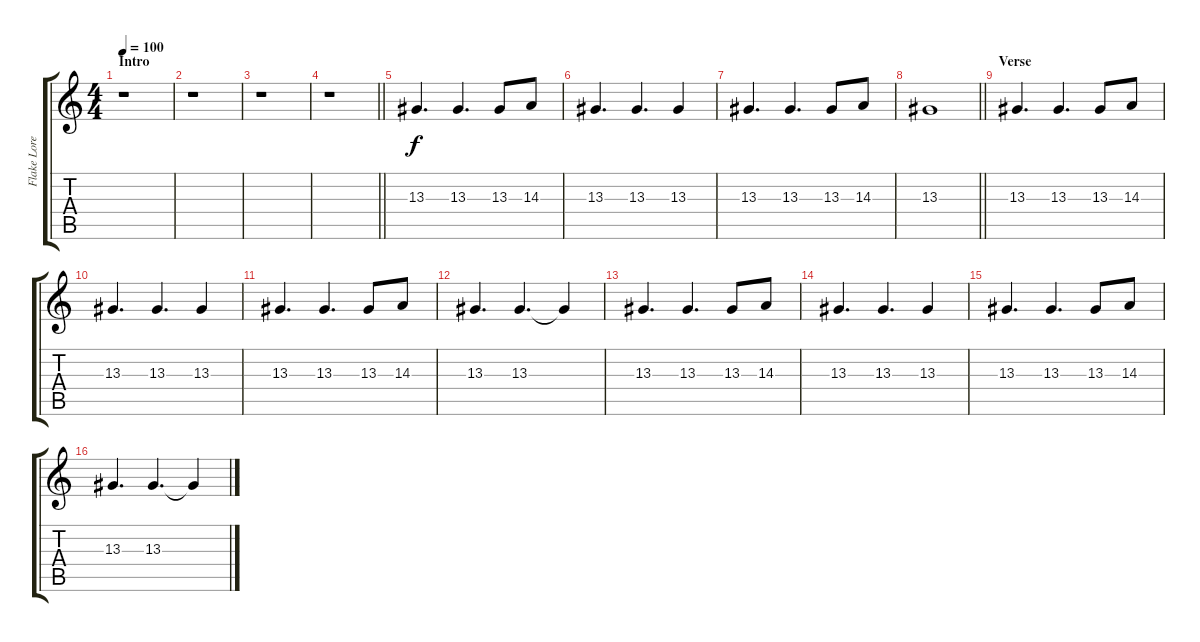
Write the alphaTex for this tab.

\track ("Flake Lorenz" "Flake Lore") {instrument harpsichord}
\staff {score tabs}
\tuning (E4 B3 G3 D3 A2 D2) {hide}
\ts (4 4)
\section ("" "Intro")
\tempo 100
\clef g2
\ks c
r.1{dy f instrument harpsichord} |
r.1 |
r.1 |
\barLineRight lightlight
r.1 |
13.3.4{d} 13.3.4{d} 13.3.8 14.3.8 |
13.3.4{d} 13.3.4{d} 13.3.4 |
13.3.4{d} 13.3.4{d} 13.3.8 14.3.8 |
\barLineRight lightlight
13.3.1 |
\section ("" "Verse")
13.3.4{d} 13.3.4{d} 13.3.8 14.3.8 |
13.3.4{d} 13.3.4{d} 13.3.4 |
13.3.4{d} 13.3.4{d} 13.3.8 14.3.8 |
13.3.4{d} 13.3.4{d} 13.3{t}.4 |
13.3.4{d} 13.3.4{d} 13.3.8 14.3.8 |
13.3.4{d} 13.3.4{d} 13.3.4 |
13.3.4{d} 13.3.4{d} 13.3.8 14.3.8 |
13.3.4{d} 13.3.4{d} 13.3{t}.4
